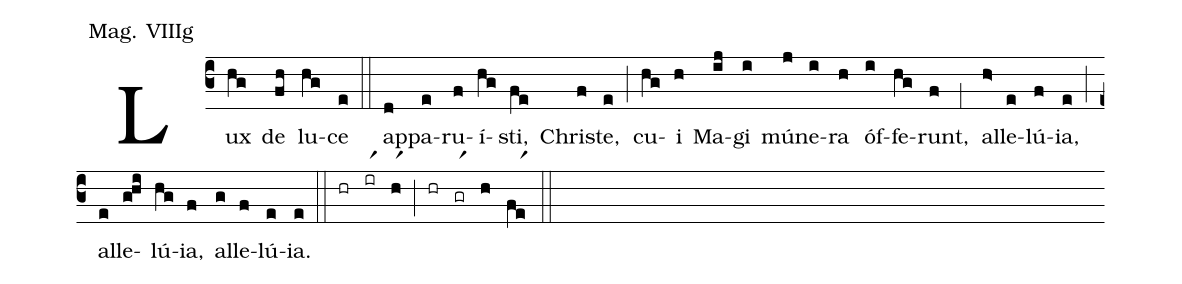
annotation: Mag. VIIIg;
%%
(c3) Lux(hg) de(fh) lu(hg)ce(e) (::) ap(d)pa(e)ru(f)í(hg)sti,(fe) Chri(f)ste,(e) (;) cu(hg)i(h) Ma(ij)gi(i) mú(j)ne(i)ra(h) óf(i)fe(hg)runt,(f) (;1) al(h>)le(e)lú(f)ia,(e) (;) al(e)le(g!hi)lú(hg)ia,(f) al(g)le(f)lú(e)ia.(e) (::) (hr)(irr1)(hr1)(;)(hr)(grr1)(h)(fer1)(::)
